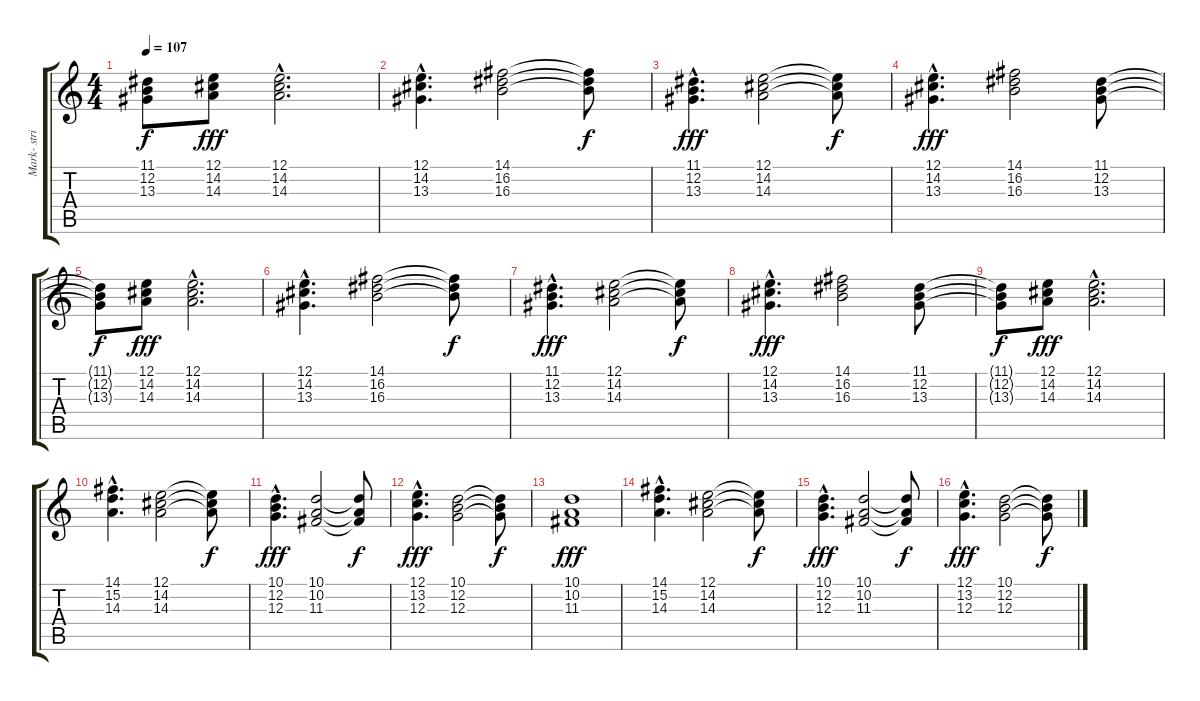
\track ("Mark- strings" "Mark- stri") {instrument synthstrings1}
\staff {score tabs}
\tuning (E4 B3 G3 D3 A2 E2) {hide}
\ts (4 4)
\tempo 107
\clef g2
\ks c
(11.1{t} 12.2{t} 13.3{t}).8{dy f} (12.1 14.2 14.3).8{dy fff} (12.1{hac} 14.2{hac} 14.3{hac}).2{d} |
(12.1{hac} 14.2{hac} 13.3{hac}).4{d volume 7} (14.1 16.2 16.3).2 (14.1{t} 16.2{t} 16.3{t}).8{dy f} |
(11.1{hac} 12.2{hac} 13.3{hac}).4{d dy fff} (12.1 14.2 14.3).2 (12.1{t} 14.2{t} 14.3{t}).8{dy f} |
(12.1{hac} 14.2{hac} 13.3{hac}).4{d dy fff} (14.1 16.2 16.3).2 (11.1 12.2 13.3).8 |
(11.1{t} 12.2{t} 13.3{t}).8{dy f} (12.1 14.2 14.3).8{dy fff} (12.1{hac} 14.2{hac} 14.3{hac}).2{d} |
(12.1{hac} 14.2{hac} 13.3{hac}).4{d} (14.1 16.2 16.3).2 (14.1{t} 16.2{t} 16.3{t}).8{dy f} |
(11.1{hac} 12.2{hac} 13.3{hac}).4{d dy fff} (12.1 14.2 14.3).2 (12.1{t} 14.2{t} 14.3{t}).8{dy f} |
(12.1{hac} 14.2{hac} 13.3{hac}).4{d dy fff} (14.1 16.2 16.3).2 (11.1 12.2 13.3).8 |
(11.1{t} 12.2{t} 13.3{t}).8{dy f} (12.1 14.2 14.3).8{dy fff} (12.1{hac} 14.2{hac} 14.3{hac}).2{d} |
(14.1{hac} 15.2{hac} 14.3{hac}).4{d volume 9} (12.1 14.2 14.3).2 (12.1{t} 14.2{t} 14.3{t}).8{dy f} |
(10.1{hac} 12.2{hac} 12.3{hac}).4{d dy fff} (10.1 10.2 11.3).2 (10.1{t} 10.2{t} 11.3{t}).8{dy f} |
(12.1{hac} 13.2{hac} 12.3{hac}).4{d dy fff} (10.1 12.2 12.3).2 (10.1{t} 12.2{t} 12.3{t}).8{dy f} |
(10.1 10.2 11.3).1{dy fff} |
(14.1{hac} 15.2{hac} 14.3{hac}).4{d} (12.1 14.2 14.3).2 (12.1{t} 14.2{t} 14.3{t}).8{dy f} |
(10.1{hac} 12.2{hac} 12.3{hac}).4{d dy fff} (10.1 10.2 11.3).2 (10.1{t} 10.2{t} 11.3{t}).8{dy f} |
(12.1{hac} 13.2{hac} 12.3{hac}).4{d dy fff} (10.1 12.2 12.3).2 (10.1{t} 12.2{t} 12.3{t}).8{dy f}
